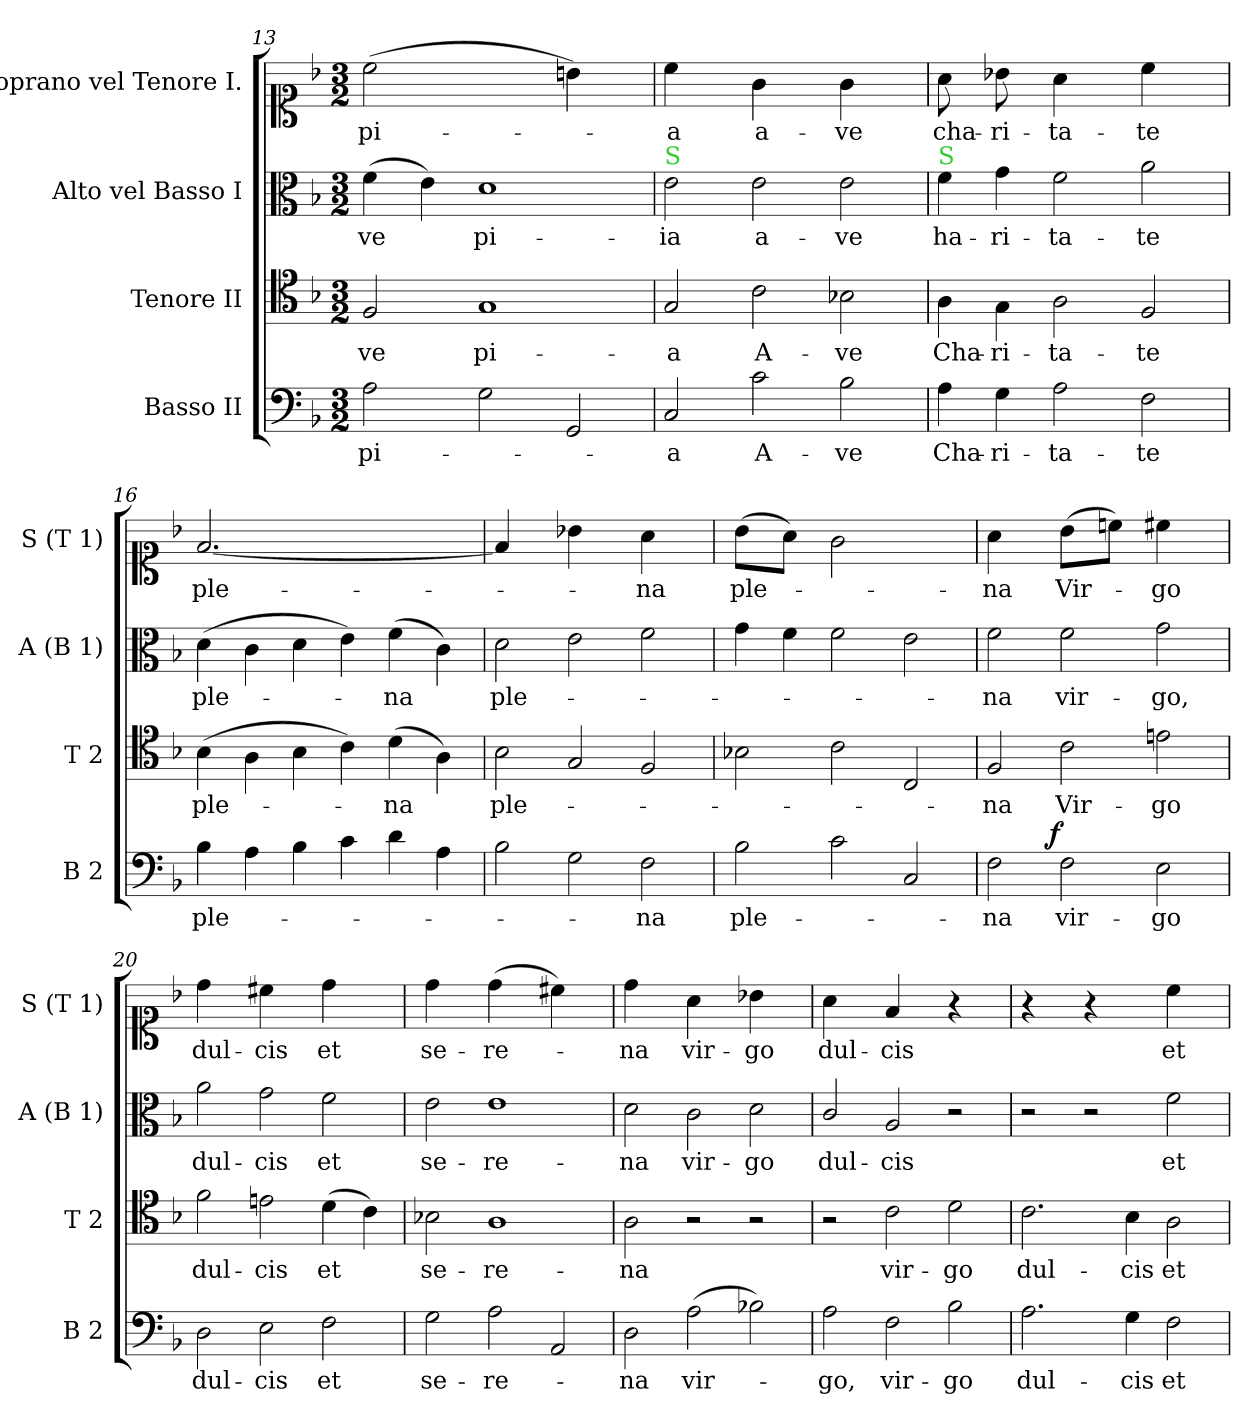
**kern	**text	**dynam	**kern	**text	**kern	**text	**kern	**text
*part4	*part4	*part4	*part3	*part3	*part2	*part2	*part1	*part1
*staff4	*staff4	*staff4	*staff3	*staff3	*staff2	*staff2	*staff1	*staff1
*I"Basso II	*	*	*I"Tenore II	*	*I"Alto vel Basso I	*	*I"Soprano vel Tenore I.	*
*I'B 2	*	*	*I'T 2	*	*I'A (B 1)	*	*I'S (T 1)	*
*clefF4	*	*	*clefC4	*	*clefC3	*	*clefC1	*
*k[b-]	*	*	*k[b-]	*	*k[b-]	*	*k[b-]	*
*M3/2	*	*	*M3/2	*	*M3/2	*	*M3/2	*
=13	=13	=13	=13	=13	=13	=13	=13	=13
!	!	!	!	!	!	!	!LO:N:vis=2	!
2A\	pi-	.	2F/	-ve	(>4f\	-ve	(>1cc	pi-
.	.	.	.	.	4e\)	.	.	.
2G\	.	.	1G	pi-	1d	pi-	.	.
!	!	!	!	!	!	!	!LO:N:vis=4	!
2GG/	.	.	.	.	.	.	2bn\)	.
=14	=14	=14	=14	=14	=14	=14	=14	=14
!	!	!	!	!	!LO:TX:a:color=limegreen:t=S	!	!	!
!	!	!	!	!	!	!	!LO:N:vis=4	!
2C/	-a	.	2G/	-a	2e\	-ia	2cc\	-a
!	!	!	!	!	!	!	!LO:N:vis=4	!
2c\	A-	.	2c\	A-	2e\	a-	2g\	a-
!	!	!	!	!	!	!	!LO:N:vis=4	!
2B-\	-ve	.	2B-X\	-ve	2e\	-ve	2g\	-ve
=15	=15	=15	=15	=15	=15	=15	=15	=15
!	!	!	!	!	!LO:TX:a:color=limegreen:t=S	!	!	!
!	!	!	!	!	!	!	!LO:N:vis=8	!
4A\	Cha-	.	4A\	Cha-	4f\	ha-	4a\	cha-
!	!	!	!	!	!	!	!LO:N:vis=8	!
4G\	-ri-	.	4G\	-ri-	4g\	-ri-	4b-X\	-ri-
!	!	!	!	!	!	!	!LO:N:vis=4	!
2A\	-ta-	.	2A\	-ta-	2f\	-ta-	2a\	-ta-
!	!	!	!	!	!	!	!LO:N:vis=4	!
2F\	-te	.	2F/	-te	2a\	-te	2cc\	-te
=16	=16	=16	=16	=16	=16	=16	=16	=16
!	!	!	!	!	!	!	!LO:N:vis=2.	!
4B-\	ple-	.	(>4B-\	ple-	(>4d\	ple-	[1.f	ple-
4A\	.	.	4A\	.	4c\	.	.	.
4B-\	.	.	4B-\	.	4d\	.	.	.
4c\	.	.	4c\)	.	4e\)	.	.	.
4d\	.	.	(>4d\	na	(>4f\	na	.	.
4A\	.	.	4A\)	.	4c\)	.	.	.
=17	=17	=17	=17	=17	=17	=17	=17	=17
!	!	!	!	!	!	!	!LO:N:vis=4	!
2B-\	.	.	2B-\	ple-	2d\	ple-	2f/]	.
!	!	!	!	!	!	!	!LO:N:vis=4	!
2G\	.	.	2G/	.	2e\	.	2b-X\	.
!	!	!	!	!	!	!	!LO:N:vis=4	!
2F\	na	.	2F/	.	2f\	.	2a\	-na
=18	=18	=18	=18	=18	=18	=18	=18	=18
!	!	!	!	!	!	!	!LO:N:vis=8	!
2B-\	ple-	.	2B-X\	.	4g\	.	(>4b-\L	ple-
!	!	!	!	!	!	!	!LO:N:vis=8	!
.	.	.	.	.	4f\	.	4a\J)	.
!	!	!	!	!	!	!	!LO:N:vis=2	!
2c\	.	.	2c\	.	2f\	.	1g	.
2C/	.	.	2C/	.	2e\	.	.	.
=19	=19	=19	=19	=19	=19	=19	=19	=19
!	!	!	!	!	!	!	!LO:N:vis=4	!
2F\	-na	.	2F/	-na	2f\	-na	2a\	-na
!	!	!LO:DY:b:rj	!	!	!	!	!LO:N:vis=8	!
2F\	vir-	f.	2c\	Vir-	2f\	vir-	(>4b-\L	Vir-
!	!	!	!	!	!	!	!LO:N:vis=8	!
.	.	.	.	.	.	.	4ccn\J)	.
!	!	!	!	!	!	!	!LO:N:vis=4	!
2E\	-go	.	2en\	-go	2g\	-go,	2cc#X\	-go
=20	=20	=20	=20	=20	=20	=20	=20	=20
!	!	!	!	!	!	!	!LO:N:vis=4	!
2D\	dul-	.	2f\	dul-	2a\	dul-	2dd\	dul-
!	!	!	!	!	!	!	!LO:N:vis=4	!
2E\	-cis	.	2en\	-cis	2g\	-cis	2cc#X\	-cis
!	!	!	!	!	!	!	!LO:N:vis=4	!
2F\	et	.	(>4d\	et	2f\	et	2dd\	et
.	.	.	4c\)	.	.	.	.	.
=21	=21	=21	=21	=21	=21	=21	=21	=21
!	!	!	!	!	!	!	!LO:N:vis=4	!
2G\	se-	.	2B-X\	se-	2e\	se-	2dd\	se-
!	!	!	!	!	!	!	!LO:N:vis=4	!
2A\	-re-	.	1A	-re-	1e	-re-	(>2dd\	-re-
!	!	!	!	!	!	!	!LO:N:vis=4	!
2AA/	.	.	.	.	.	.	2cc#X\)	.
=22	=22	=22	=22	=22	=22	=22	=22	=22
!	!	!	!	!	!	!	!LO:N:vis=4	!
2D\	-na	.	2A\	-na	2d\	-na	2dd\	-na
!	!	!	!	!	!	!	!LO:N:vis=4	!
(>2A\	vir-	.	2r	.	2c\	vir-	2a\	vir-
!	!	!	!	!	!	!	!LO:N:vis=4	!
2B-X\)	.	.	2r	.	2d\	-go	2b-X\	-go
=23	=23	=23	=23	=23	=23	=23	=23	=23
!	!	!	!	!	!	!	!LO:N:vis=4	!
2A\	-go,	.	2r	.	2c/	dul-	2a\	dul-
!	!	!	!	!	!	!	!LO:N:vis=4	!
2F\	vir-	.	2c\	vir-	2A/	-cis	2f/	-cis
!	!	!	!	!	!	!	!LO:N:vis=4	!
2B-\	-go	.	2d\	-go	2r	.	2r	.
=24	=24	=24	=24	=24	=24	=24	=24	=24
!	!	!	!	!	!	!	!LO:N:vis=4	!
2.A\	dul-	.	2.c\	dul-	2r	.	2r	.
!	!	!	!	!	!	!	!LO:N:vis=4	!
.	.	.	.	.	2r	.	2r	.
4G\	-cis	.	4B-\	-cis	.	.	.	.
!	!	!	!	!	!	!	!LO:N:vis=4	!
2F\	et	.	2A\	et	2f\	et	2cc\	et
=	=	=	=	=	=	=	=	=
*-	*-	*-	*-	*-	*-	*-	*-	*-
